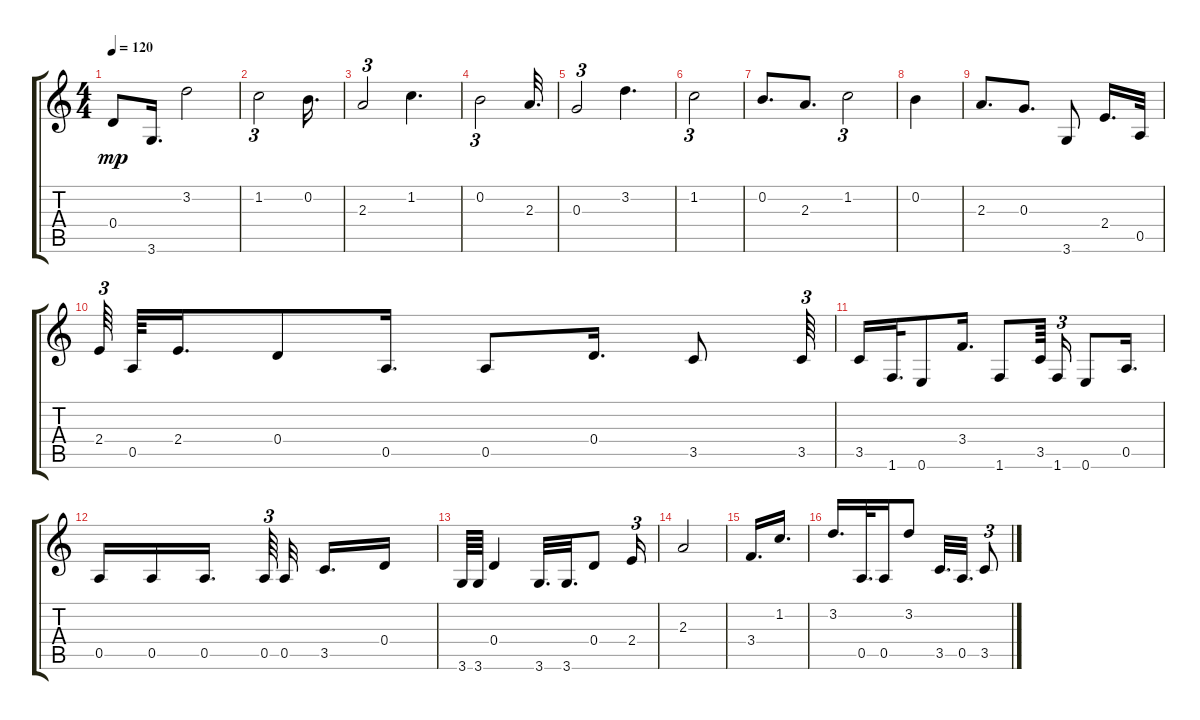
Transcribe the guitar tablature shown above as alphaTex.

\track "" {instrument acousticguitarsteel}
\staff {score tabs}
\tuning (E4 B3 G3 D3 A2 E2) {hide}
\ts (4 4)
\tempo 120
\clef g2
\ks c
0.4.8{dy mp} 3.6.16{d} 3.2.2 |
1.2.2{tu (3 2)} 0.2.16{d} |
2.3.2{tu (3 2)} 1.2.4{d} |
0.2.2{tu (3 2)} 2.3.32{d} |
0.3.2{tu (3 2)} 3.2.4{d} |
1.2.2{tu (3 2)} |
0.2.8{d} 2.3.8{d} 1.2.2{tu (3 2)} |
0.2.4 |
2.3.8{d} 0.3.8{d} 3.6.8 2.4.16{d} 0.5.32 |
2.4.64{tu (3 2)} 0.5.64 2.4.16{d} 0.4.8 0.5.16{d} 0.5.8 0.4.16{d} 3.5.8 3.5.64{tu (3 2)} |
3.5.16 1.6.32{d} 0.6.8 3.4.16{d} 1.6.8 3.5.64 1.6.16{tu (3 2)} 0.6.8 0.5.16{d} |
0.5.16 0.5.16 0.5.16{d} 0.5.64{tu (3 2)} 0.5.32 3.5.16{d} 0.4.16 |
3.6.64 3.6.64 0.4.4 3.6.32{d} 3.6.32{d} 0.4.8 2.4.16{tu (3 2)} |
2.3.2 |
3.4.16{d} 1.2.16{d} |
3.2.16{d} 0.5.32{d} 0.5.16 3.2.8 3.5.32{d} 0.5.32{d} 3.5.8{tu (3 2)}
